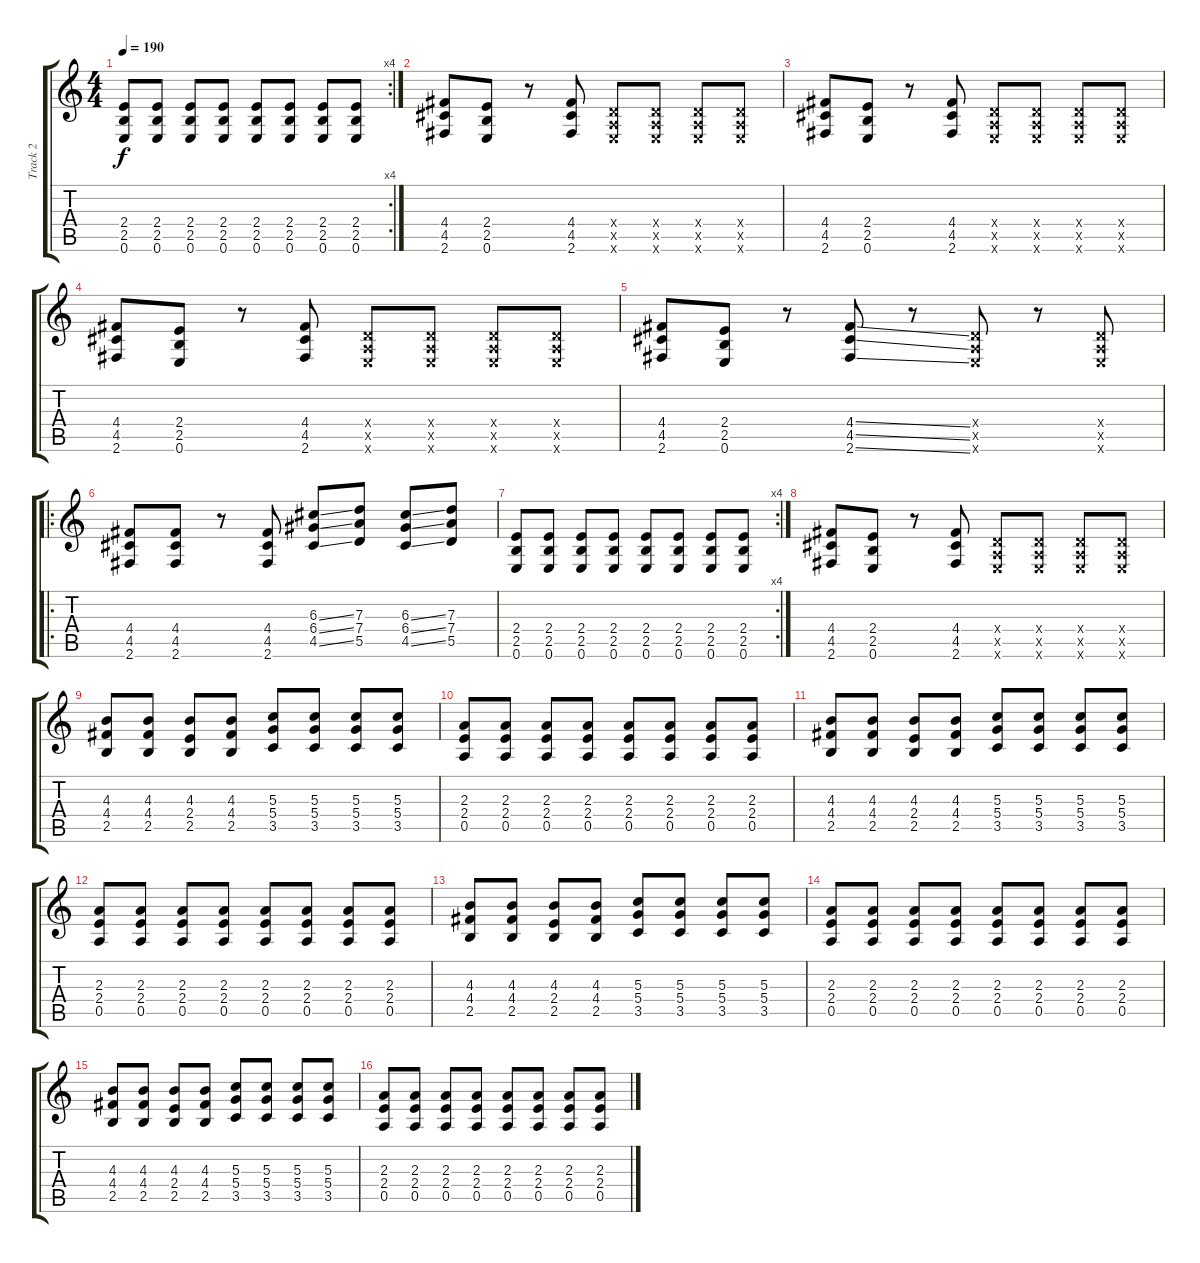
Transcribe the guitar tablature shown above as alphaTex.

\track ("Track 2" "Track 2") {instrument distortionguitar}
\staff {score tabs}
\tuning (E4 B3 G3 D3 A2 E2) {hide}
\rc 4
\ts (4 4)
\tempo 190
\clef g2
\ks c
(2.4 2.5 0.6).8{dy f} (2.4 2.5 0.6).8 (2.4 2.5 0.6).8 (2.4 2.5 0.6).8 (2.4 2.5 0.6).8 (2.4 2.5 0.6).8 (2.4 2.5 0.6).8 (2.4 2.5 0.6).8 |
(4.4 4.5 2.6).8 (2.4 2.5 0.6).8 r.8 (4.4 4.5 2.6).8 (0.4{x} 0.5{x} 0.6{x}).8 (0.4{x} 0.5{x} 0.6{x}).8 (0.4{x} 0.5{x} 0.6{x}).8 (0.4{x} 0.5{x} 0.6{x}).8 |
(4.4 4.5 2.6).8 (2.4 2.5 0.6).8 r.8 (4.4 4.5 2.6).8 (0.4{x} 0.5{x} 0.6{x}).8 (0.4{x} 0.5{x} 0.6{x}).8 (0.4{x} 0.5{x} 0.6{x}).8 (0.4{x} 0.5{x} 0.6{x}).8 |
(4.4 4.5 2.6).8 (2.4 2.5 0.6).8 r.8 (4.4 4.5 2.6).8 (0.4{x} 0.5{x} 0.6{x}).8 (0.4{x} 0.5{x} 0.6{x}).8 (0.4{x} 0.5{x} 0.6{x}).8 (0.4{x} 0.5{x} 0.6{x}).8 |
(4.4 4.5 2.6).8 (2.4 2.5 0.6).8 r.8 (4.4{ss} 4.5{ss} 2.6{ss}).8 r.8 (0.4{x} 0.5{x} 0.6{x}).8 r.8 (0.4{x} 0.5{x} 0.6{x}).8 |
\ro
(4.4 4.5 2.6).8 (4.4 4.5 2.6).8 r.8 (4.4 4.5 2.6).8 (6.3{ss} 6.4{ss} 4.5{ss}).8 (7.3 7.4 5.5).8 (6.3{ss} 6.4{ss} 4.5{ss}).8 (7.3 7.4 5.5).8 |
\rc 4
(2.4 2.5 0.6).8 (2.4 2.5 0.6).8 (2.4 2.5 0.6).8 (2.4 2.5 0.6).8 (2.4 2.5 0.6).8 (2.4 2.5 0.6).8 (2.4 2.5 0.6).8 (2.4 2.5 0.6).8 |
(4.4 4.5 2.6).8 (2.4 2.5 0.6).8 r.8 (4.4 4.5 2.6).8 (0.4{x} 0.5{x} 0.6{x}).8 (0.4{x} 0.5{x} 0.6{x}).8 (0.4{x} 0.5{x} 0.6{x}).8 (0.4{x} 0.5{x} 0.6{x}).8 |
(4.3 4.4 2.5).8 (4.3 4.4 2.5).8 (4.3 2.4 2.5).8 (4.3 4.4 2.5).8 (5.3 5.4 3.5).8 (5.3 5.4 3.5).8 (5.3 5.4 3.5).8 (5.3 5.4 3.5).8 |
(2.3 2.4 0.5).8 (2.3 2.4 0.5).8 (2.3 2.4 0.5).8 (2.3 2.4 0.5).8 (2.3 2.4 0.5).8 (2.3 2.4 0.5).8 (2.3 2.4 0.5).8 (2.3 2.4 0.5).8 |
(4.3 4.4 2.5).8 (4.3 4.4 2.5).8 (4.3 2.4 2.5).8 (4.3 4.4 2.5).8 (5.3 5.4 3.5).8 (5.3 5.4 3.5).8 (5.3 5.4 3.5).8 (5.3 5.4 3.5).8 |
(2.3 2.4 0.5).8 (2.3 2.4 0.5).8 (2.3 2.4 0.5).8 (2.3 2.4 0.5).8 (2.3 2.4 0.5).8 (2.3 2.4 0.5).8 (2.3 2.4 0.5).8 (2.3 2.4 0.5).8 |
(4.3 4.4 2.5).8 (4.3 4.4 2.5).8 (4.3 2.4 2.5).8 (4.3 4.4 2.5).8 (5.3 5.4 3.5).8 (5.3 5.4 3.5).8 (5.3 5.4 3.5).8 (5.3 5.4 3.5).8 |
(2.3 2.4 0.5).8 (2.3 2.4 0.5).8 (2.3 2.4 0.5).8 (2.3 2.4 0.5).8 (2.3 2.4 0.5).8 (2.3 2.4 0.5).8 (2.3 2.4 0.5).8 (2.3 2.4 0.5).8 |
(4.3 4.4 2.5).8 (4.3 4.4 2.5).8 (4.3 2.4 2.5).8 (4.3 4.4 2.5).8 (5.3 5.4 3.5).8 (5.3 5.4 3.5).8 (5.3 5.4 3.5).8 (5.3 5.4 3.5).8 |
(2.3 2.4 0.5).8 (2.3 2.4 0.5).8 (2.3 2.4 0.5).8 (2.3 2.4 0.5).8 (2.3 2.4 0.5).8 (2.3 2.4 0.5).8 (2.3 2.4 0.5).8 (2.3 2.4 0.5).8
